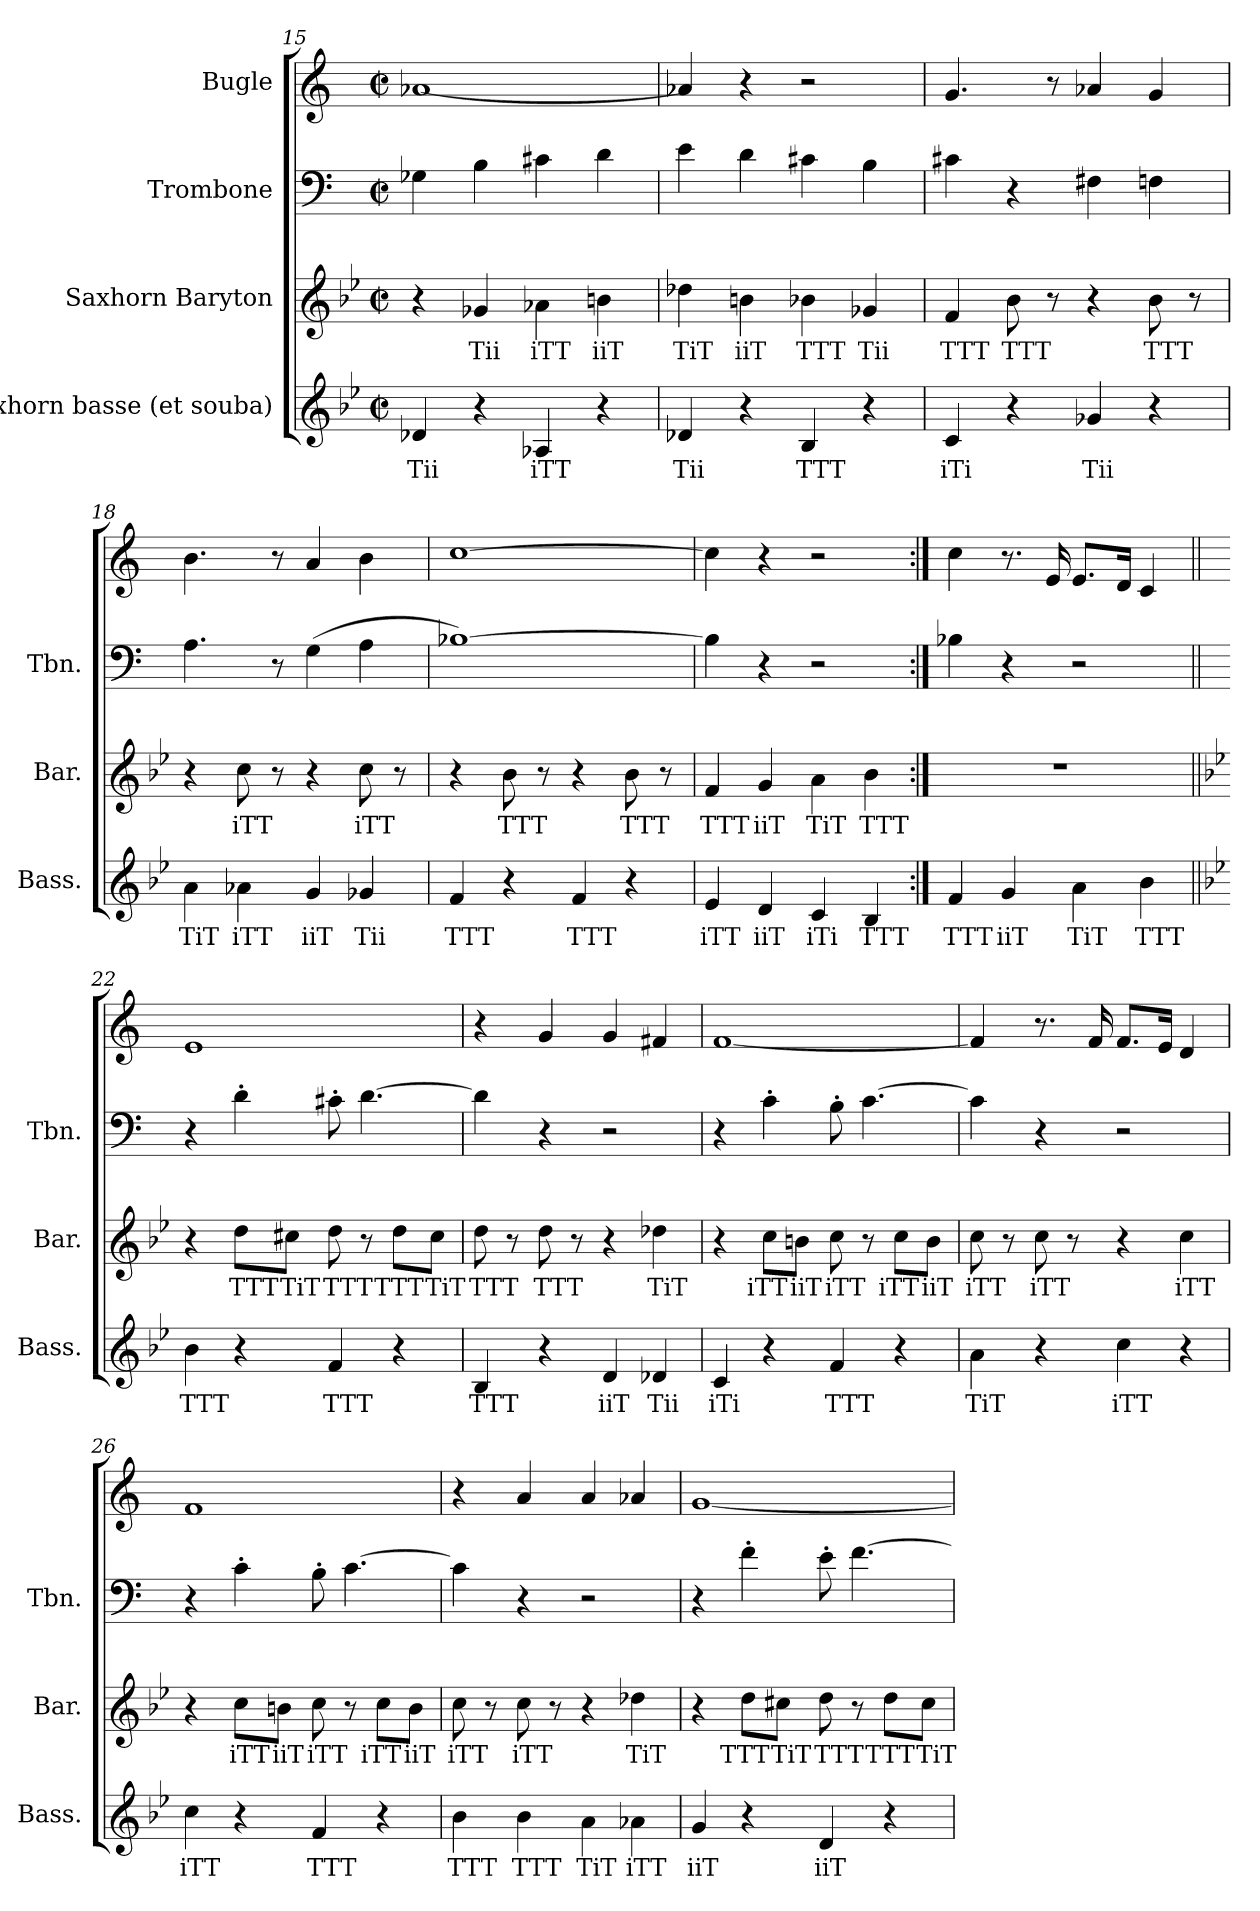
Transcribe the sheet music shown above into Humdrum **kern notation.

**kern	**text	**kern	**text	**kern	**kern
*part4	*part4	*part3	*part3	*part2	*part1
*staff4	*staff4	*staff3	*staff3	*staff2	*staff1
*I"Saxhorn basse (et souba)	*	*I"Saxhorn Baryton	*	*I"Trombone	*I"Bugle
*I'Bass.	*	*I'Bar.	*	*I'Tbn.	*
*clefG2	*	*clefG2	*	*clefF4	*clefG2
*ITrd8c14	*	*ITrd8c14	*	*	*ITrd1c2
*k[b-e-]	*	*k[b-e-]	*	*k[]	*k[b-e-]
*M2/2	*	*M2/2	*	*M2/2	*M2/2
*met(c|)	*	*met(c|)	*	*met(c|)	*met(c|)
=15	=15	=15	=15	=15	=15
!	!LO:LY:b	!	!	!	!
4D-X/	Tii	4r	.	4G-X\	[1g-X
!	!	!	!LO:LY:b	!	!
4r	.	4G-X/	Tii	4B\	.
!	!LO:LY:b	!	!LO:LY:b	!	!
4AA-X/	iTT	4A-X\	iTT	4c#X\	.
!	!	!	!LO:LY:b	!	!
4r	.	4Bn\	iiT	4d\	.
=16	=16	=16	=16	=16	=16
!	!LO:LY:b	!	!LO:LY:b	!	!
4D-X/	Tii	4d-X\	TiT	4e\	4g-X/]
!	!	!	!LO:LY:b	!	!
4r	.	4Bn\	iiT	4d\	4r
!	!LO:LY:b	!	!LO:LY:b	!	!
4BB-/	TTT	4B-X\	TTT	4c#X\	2r
!	!	!	!LO:LY:b	!	!
4r	.	4G-X/	Tii	4B\	.
=17	=17	=17	=17	=17	=17
!	!LO:LY:b	!	!LO:LY:b	!	!
4C/	iTi	4F/	TTT	4c#X\	4.f/
!	!	!	!LO:LY:b	!	!
4r	.	8B-\	TTT	4r	.
.	.	8r	.	.	8r
!	!LO:LY:b	!	!	!	!
4G-X/	Tii	4r	.	4F#X\	4g-X/
!	!	!	!LO:LY:b	!	!
4r	.	8B-\	TTT	4Fn\	4f/
.	.	8r	.	.	.
!!LO:LB:g=z
=18	=18	=18	=18	=18	=18
!	!LO:LY:b	!	!	!	!
4A\	TiT	4r	.	4.A\	4.a\
!	!LO:LY:b	!	!LO:LY:b	!	!
4A-X\	iTT	8c\	iTT	.	.
.	.	8r	.	8r	8r
!	!LO:LY:b	!	!	!	!
4G/	iiT	4r	.	(>4G\	4g/
!	!LO:LY:b	!	!LO:LY:b	!	!
4G-X/	Tii	8c\	iTT	4A\	4a\
.	.	8r	.	.	.
=19	=19	=19	=19	=19	=19
!	!LO:LY:b	!	!	!	!
4F/	TTT	4r	.	[1B-X)	[1b-
!	!	!	!LO:LY:b	!	!
4r	.	8B-\	TTT	.	.
.	.	8r	.	.	.
!	!LO:LY:b	!	!	!	!
4F/	TTT	4r	.	.	.
!	!	!	!LO:LY:b	!	!
4r	.	8B-\	TTT	.	.
.	.	8r	.	.	.
=20	=20	=20	=20	=20	=20
!	!LO:LY:b	!	!LO:LY:b	!	!
4E-/	iTT	4F/	TTT	4B-\]	4b-\]
!	!LO:LY:b	!	!LO:LY:b	!	!
4D/	iiT	4G/	iiT	4r	4r
!	!LO:LY:b	!	!LO:LY:b	!	!
4C/	iTi	4A\	TiT	2r	2r
!	!LO:LY:b	!	!LO:LY:b	!	!
4BB-/	TTT	4B-\	TTT	.	.
=21:|!	=21:|!	=21:|!	=21:|!	=21:|!	=21:|!
!	!LO:LY:b	!	!	!	!
4F/	TTT	1r	.	4B-X\	4b-\
!	!LO:LY:b	!	!	!	!
4G/	iiT	.	.	4r	8.r
.	.	.	.	.	16d/
!	!LO:LY:b	!	!	!	!
4A\	TiT	.	.	2r	8.d/L
.	.	.	.	.	16c/Jk
!	!LO:LY:b	!	!	!	!
4B-\	TTT	.	.	.	4B-/
!!LO:LB:g=z
=22||	=22||	=22||	=22||	=22||	=22||
*k[b-e-]	*	*k[b-e-]	*	*k[]	*k[b-e-]
!	!LO:LY:b	!	!	!	!
4B-\	TTT	4r	.	4r	1d
!	!	!	!LO:LY:b	!	!
4r	.	8d\L	TTT	4d'\	.
!	!	!	!LO:LY:b	!	!
.	.	8c#X\J	TiT	.	.
!	!LO:LY:b	!	!LO:LY:b	!	!
4F/	TTT	8d\	TTT	8c#X'\	.
.	.	8r	.	[4.d\	.
!	!	!	!LO:LY:b	!	!
4r	.	8d\L	TTT	.	.
!	!	!	!LO:LY:b	!	!
.	.	8c#\J	TiT	.	.
=23	=23	=23	=23	=23	=23
!	!LO:LY:b	!	!LO:LY:b	!	!
4BB-/	TTT	8d\	TTT	4d\]	4r
.	.	8r	.	.	.
!	!	!	!LO:LY:b	!	!
4r	.	8d\	TTT	4r	4f/
.	.	8r	.	.	.
!	!LO:LY:b	!	!	!	!
4D/	iiT	4r	.	2r	4f/
!	!LO:LY:b	!	!LO:LY:b	!	!
4D-X/	Tii	4d-X\	TiT	.	4en/
=24	=24	=24	=24	=24	=24
!	!LO:LY:b	!	!	!	!
4C/	iTi	4r	.	4r	[1e-
!	!	!	!LO:LY:b	!	!
4r	.	8c\L	iTT	4c'\	.
!	!	!	!LO:LY:b	!	!
.	.	8Bn\J	iiT	.	.
!	!LO:LY:b	!	!LO:LY:b	!	!
4F/	TTT	8c\	iTT	8B'\	.
.	.	8r	.	[4.c\	.
!	!	!	!LO:LY:b	!	!
4r	.	8c\L	iTT	.	.
!	!	!	!LO:LY:b	!	!
.	.	8B\J	iiT	.	.
!!LO:PB:g=z
=25	=25	=25	=25	=25	=25
!	!LO:LY:b	!	!LO:LY:b	!	!
4A\	TiT	8c\	iTT	4c\]	4e-/]
.	.	8r	.	.	.
!	!	!	!LO:LY:b	!	!
4r	.	8c\	iTT	4r	8.r
.	.	8r	.	.	.
.	.	.	.	.	16e-/
!	!LO:LY:b	!	!	!	!
4c\	iTT	4r	.	2r	8.e-/L
.	.	.	.	.	16d/Jk
!	!	!	!LO:LY:b	!	!
4r	.	4c\	iTT	.	4c/
=26	=26	=26	=26	=26	=26
!	!LO:LY:b	!	!	!	!
4c\	iTT	4r	.	4r	1e-
!	!	!	!LO:LY:b	!	!
4r	.	8c\L	iTT	4c'\	.
!	!	!	!LO:LY:b	!	!
.	.	8Bn\J	iiT	.	.
!	!LO:LY:b	!	!LO:LY:b	!	!
4F/	TTT	8c\	iTT	8B'\	.
.	.	8r	.	[4.c\	.
!	!	!	!LO:LY:b	!	!
4r	.	8c\L	iTT	.	.
!	!	!	!LO:LY:b	!	!
.	.	8B\J	iiT	.	.
=27	=27	=27	=27	=27	=27
!	!LO:LY:b	!	!LO:LY:b	!	!
4B-\	TTT	8c\	iTT	4c\]	4r
.	.	8r	.	.	.
!	!LO:LY:b	!	!LO:LY:b	!	!
4B-\	TTT	8c\	iTT	4r	4g/
.	.	8r	.	.	.
!	!LO:LY:b	!	!	!	!
4A\	TiT	4r	.	2r	4g/
!	!LO:LY:b	!	!LO:LY:b	!	!
4A-X\	iTT	4d-X\	TiT	.	4g-X/
!!LO:LB:g=z
=28	=28	=28	=28	=28	=28
!	!LO:LY:b	!	!	!	!
4G/	iiT	4r	.	4r	[1f
!	!	!	!LO:LY:b	!	!
4r	.	8d\L	TTT	4f'\	.
!	!	!	!LO:LY:b	!	!
.	.	8c#X\J	TiT	.	.
!	!LO:LY:b	!	!LO:LY:b	!	!
4D/	iiT	8d\	TTT	8e'\	.
.	.	8r	.	[4.f\	.
!	!	!	!LO:LY:b	!	!
4r	.	8d\L	TTT	.	.
!	!	!	!LO:LY:b	!	!
.	.	8c#\J	TiT	.	.
=	=	=	=	=	=
*-	*-	*-	*-	*-	*-
